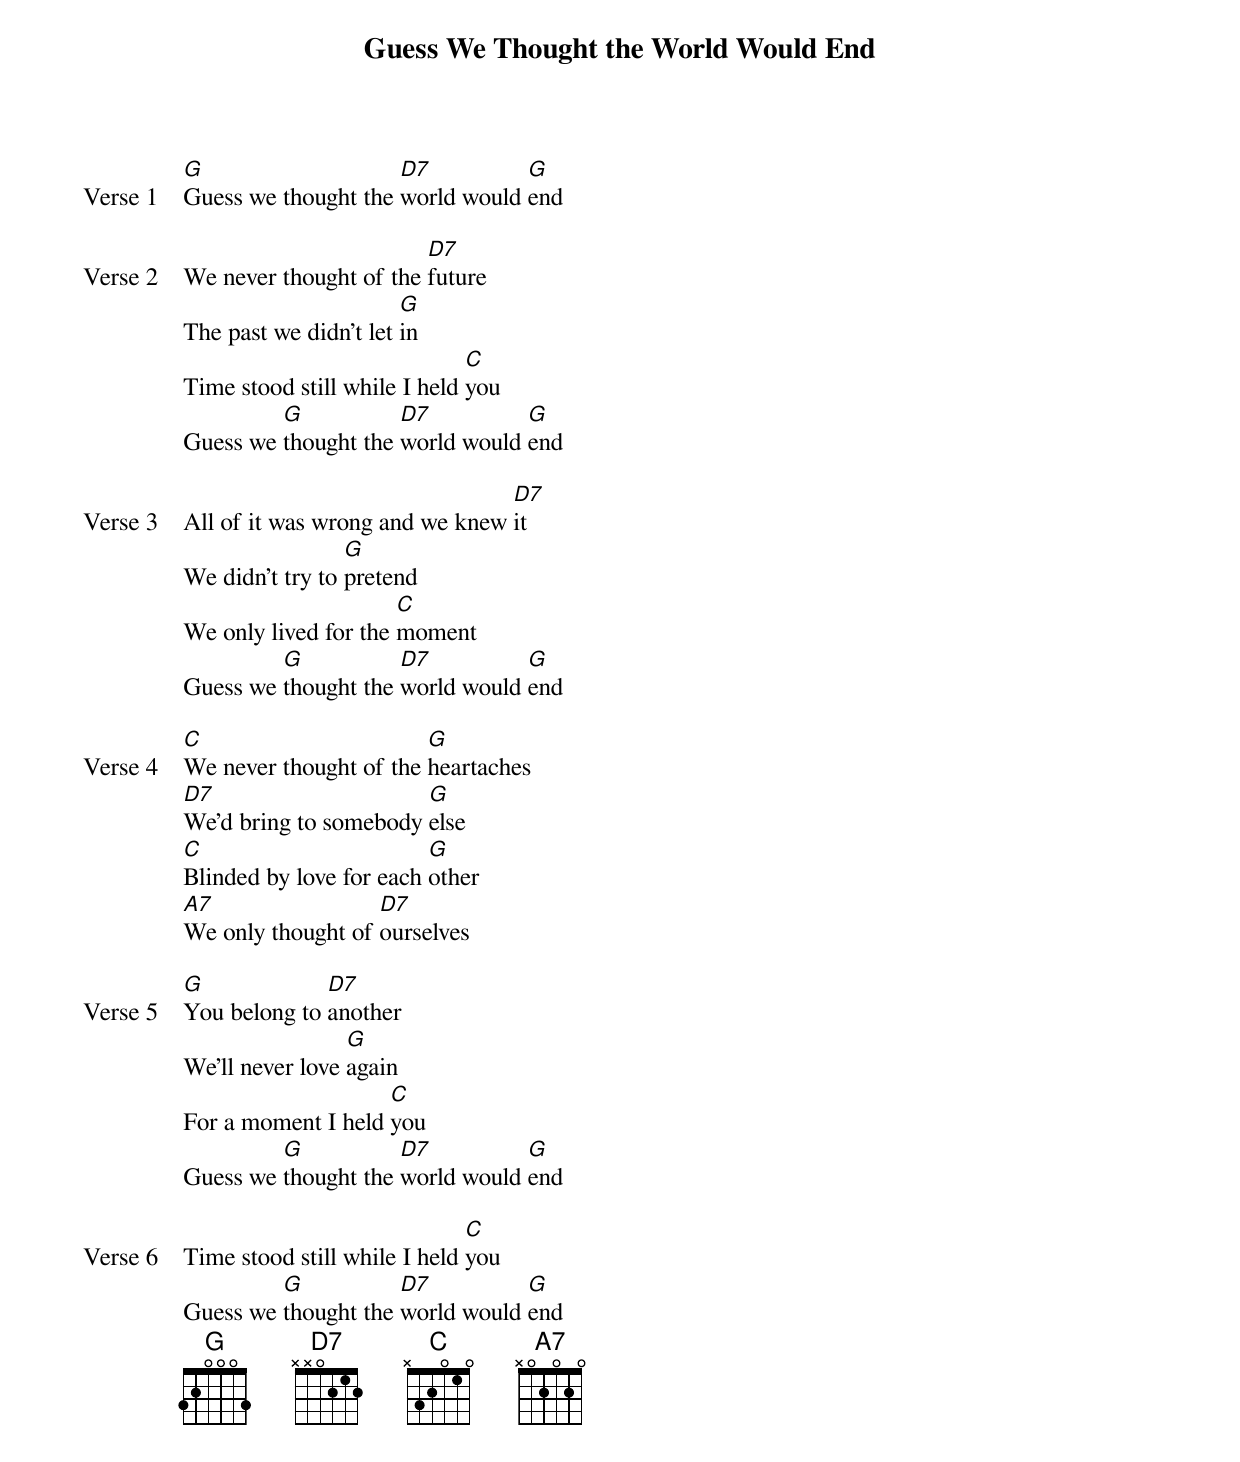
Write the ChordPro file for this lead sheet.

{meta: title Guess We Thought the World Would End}
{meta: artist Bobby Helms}
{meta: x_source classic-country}
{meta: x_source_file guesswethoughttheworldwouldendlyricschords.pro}
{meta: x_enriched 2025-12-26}

{start_of_verse: Verse 1}
[G]Guess we thought the [D7]world would [G]end
{end_of_verse}

{start_of_verse: Verse 2}
We never thought of the [D7]future
The past we didn’t let [G]in
Time stood still while I held [C]you
Guess we [G]thought the [D7]world would [G]end
{end_of_verse}

{start_of_verse: Verse 3}
All of it was wrong and we knew [D7]it
We didn’t try to [G]pretend
We only lived for the [C]moment
Guess we [G]thought the [D7]world would [G]end
{end_of_verse}

{start_of_verse: Verse 4}
[C]We never thought of the [G]heartaches
[D7]We’d bring to somebody [G]else
[C]Blinded by love for each [G]other
[A7]We only thought of [D7]ourselves
{end_of_verse}

{start_of_verse: Verse 5}
[G]You belong to [D7]another
We’ll never love [G]again
For a moment I held [C]you
Guess we [G]thought the [D7]world would [G]end
{end_of_verse}

{start_of_verse: Verse 6}
Time stood still while I held [C]you
Guess we [G]thought the [D7]world would [G]end
{end_of_verse}
